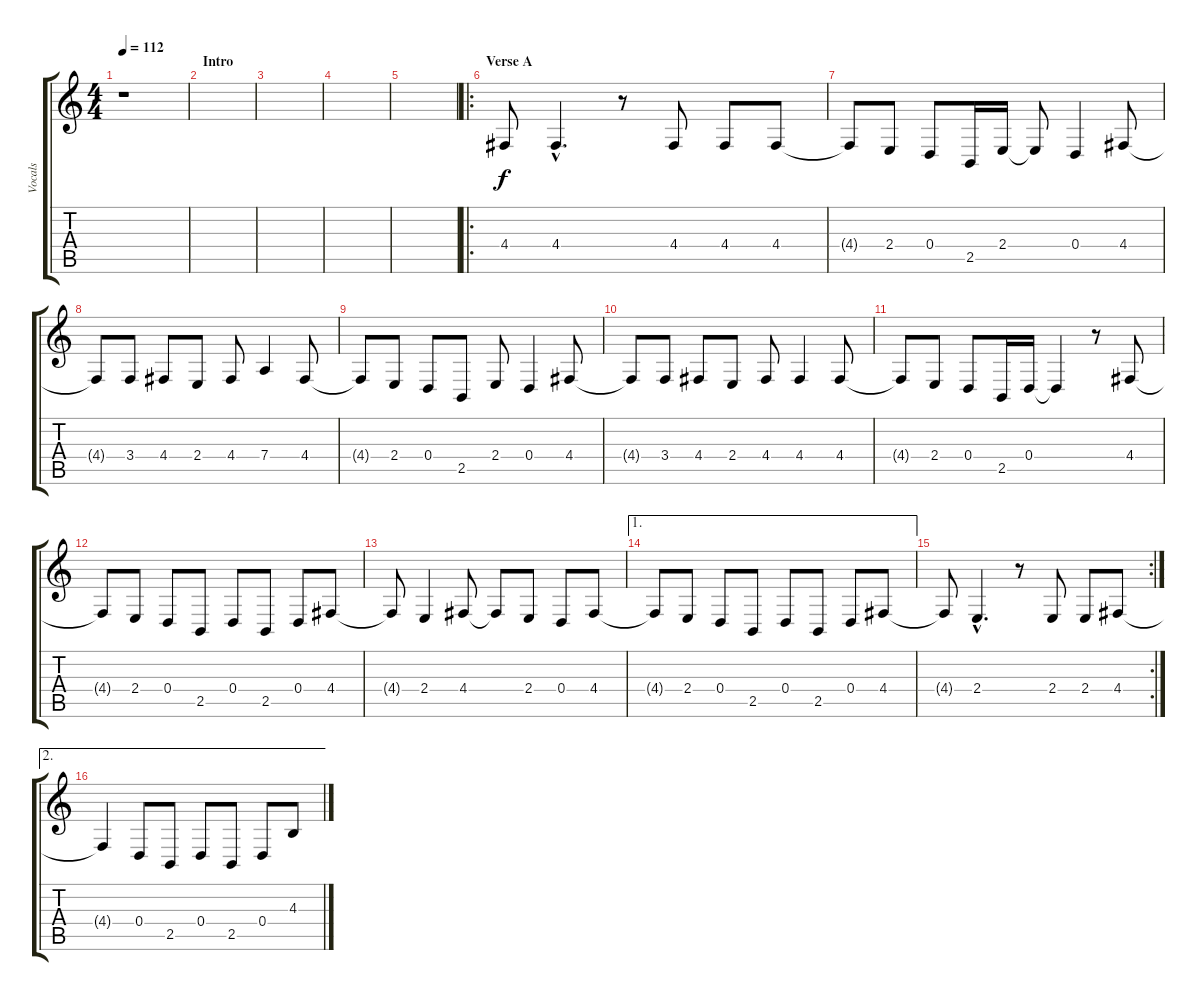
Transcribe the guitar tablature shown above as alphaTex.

\track ("Vocals" "Vocals") {instrument tenorsax}
\staff {score tabs}
\tuning (E4 B3 G3 D3 A2 E2) {hide}
\ts (4 4)
\tempo 112
\clef g2
\ks c
r.1{dy f instrument tenorsax} |
\section ("" "Intro")
|
|
|
|
\ro
\section ("" "Verse A")
4.4.8 4.4{hac}.4{d} r.8 4.4.8 4.4.8 4.4.8 |
4.4{t}.8 2.4.8 0.4.8 2.5.16 2.4.16 2.4{t}.8 0.4.4 4.4.8 |
4.4{t}.8 3.4.8 4.4.8 2.4.8 4.4.8 7.4.4 4.4.8 |
4.4{t}.8 2.4.8 0.4.8 2.5.8 2.4.8 0.4.4 4.4.8 |
4.4{t}.8 3.4.8 4.4.8 2.4.8 4.4.8 4.4.4 4.4.8 |
4.4{t}.8 2.4.8 0.4.8 2.5.16 0.4.16 0.4{t}.4 r.8 4.4.8 |
4.4{t}.8 2.4.8 0.4.8 2.5.8 0.4.8 2.5.8 0.4.8 4.4.8 |
4.4{t}.8 2.4.4 4.4.8 4.4{t}.8 2.4.8 0.4.8 4.4.8 |
\ae 1
4.4{t}.8 2.4.8 0.4.8 2.5.8 0.4.8 2.5.8 0.4.8 4.4.8 |
\rc 2
4.4{t}.8 2.4{hac}.4{d} r.8 2.4.8 2.4.8 4.4.8 |
\ae 2
4.4{t}.4 0.4.8 2.5.8 0.4.8 2.5.8 0.4.8 4.3.8
